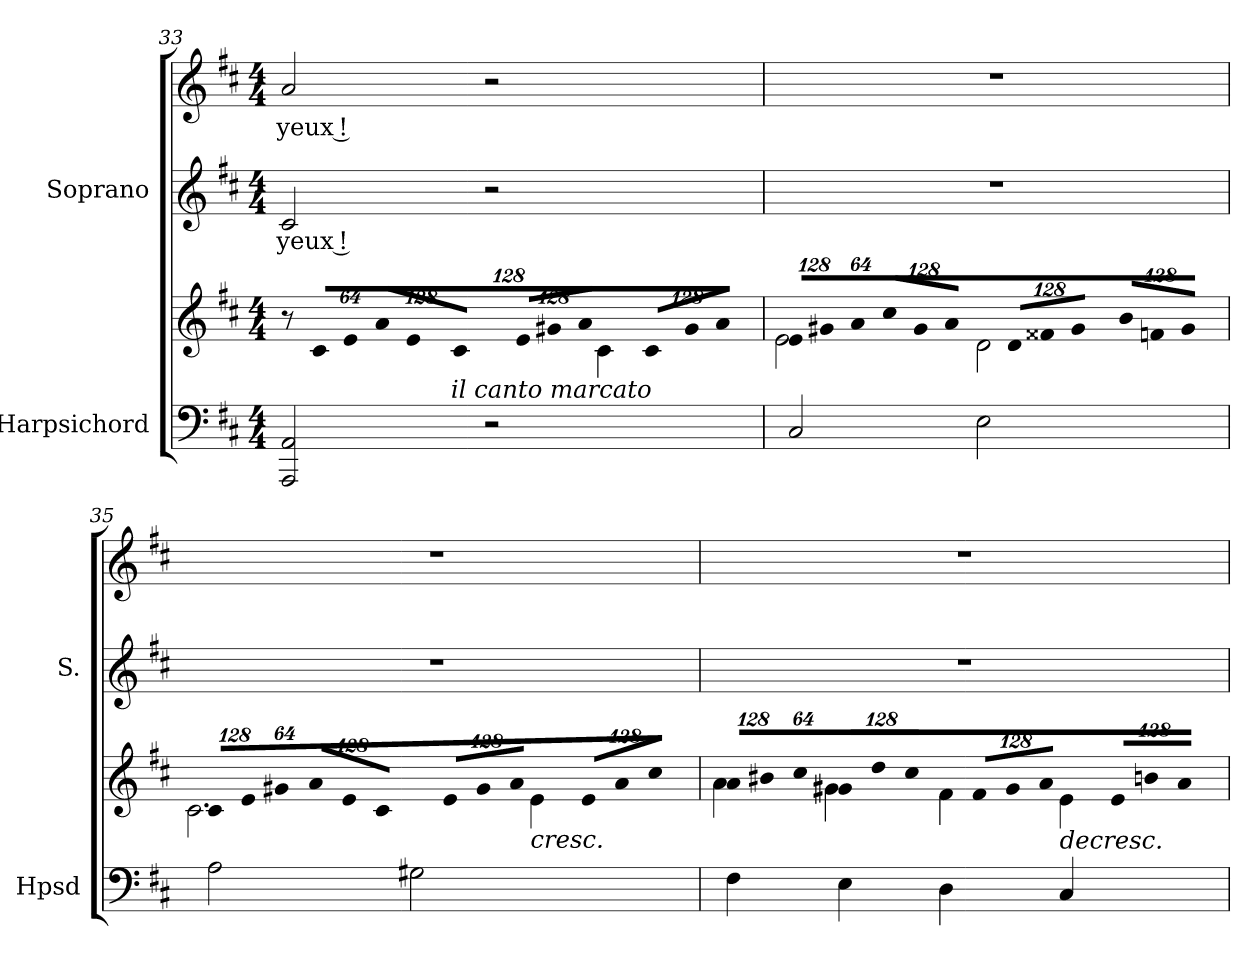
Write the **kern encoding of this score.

**kern	**kern	**dynam	**kern	**text	**kern	**text
*part2	*part2	*part2	*part1	*part1	*part1	*part1
*staff4	*staff3	*staff3/4	*staff2	*staff2	*staff1	*staff1
*I"Harpsichord	*	*	*I"Soprano	*	*	*
*I'Hpsd	*	*	*I'S.	*	*	*
!!LO:LB:g=z
*clefF4	*clefG2	*	*clefG2	*	*clefG2	*
*k[f#c#]	*k[f#c#]	*	*k[f#c#]	*	*k[f#c#]	*
*D:	*D:	*	*D:	*	*D:	*
*M4/4	*M4/4	*	*M4/4	*	*M4/4	*
*	*Xbrackettup	*	*	*	*	*
=33	=33	=33	=33	=33	=33	=33
!	!LO:N:vis=8	!	!	!	!	!
*	*^	*	*	*	*	*
!	!	!	!	!	!LO:LY:b:color=#000000	!	!
!	!	!	!	!	!	!	!LO:LY:b:color=#000000
*^	*	*	*	*	*	*	*
2AAAi/ 2AAi	4ryy	1024%85r	2.ryy	.	2c#i/	-yeux !-	2ai/	-yeux !-
!	!	!LO:N:vis=8	!	!	!	!	!	!
.	.	1024%85c#i/L	.	.	.	.	.	.
!	!	!LO:N:vis=8	!	!	!	!	!	!
.	.	512%43ei/J	.	.	.	.	.	.
!	!	!LO:N:vis=8	!	!	!	!	!	!
.	8ryy	1024%85ai/L	.	.	.	.	.	.
!	!	!LO:N:vis=8	!	!	!	!	!	!
.	.	1024%85ei/	.	.	.	.	.	.
.	32ryy	.	.	.	.	.	.	.
.	128ryy	.	.	.	.	.	.	.
!	!LO:TX:a:i:t=il canto marcato	!	!	!	!	!	!	!
.	2ryy	.	.	.	.	.	.	.
!	!	!LO:N:vis=8	!	!	!	!	!	!
.	.	512%43c#i/J	.	.	.	.	.	.
!	!	!LO:N:vis=8	!	!	!	!	!	!
2r	.	1024%85ei/L	.	.	2r	.	2r	.
!	!	!LO:N:vis=8	!	!	!	!	!	!
.	.	1024%85g#Xi/	.	.	.	.	.	.
!	!	!LO:N:vis=8	!	!	!	!	!	!
.	.	512%43ai/J	.	.	.	.	.	.
!	!	!LO:N:vis=8	!	!	!	!	!	!
.	.	1024%85c#i/L	4c#i\	.	.	.	.	.
!	!	!LO:N:vis=8	!	!	!	!	!	!
.	.	1024%85g#i/	.	.	.	.	.	.
.	16ryy	.	.	.	.	.	.	.
!	!	!LO:N:vis=8	!	!	!	!	!	!
.	.	512%43ai/J	.	.	.	.	.	.
.	64.ryy	.	.	.	.	.	.	.
=34	=34	=34	=34	=34	=34	=34	=34	=34
!LO:TX:b:i:t=Man	!	!	!	!	!	!	!	!
!	!	!LO:N:vis=8	!	!	!	!	!	!
*v	*v	*	*	*	*	*	*	*
2C#i/	1024%85ei/L	2ei\	.	1r	.	1r	.
!	!LO:N:vis=8	!	!	!	!	!	!
.	1024%85g#Xi/	.	.	.	.	.	.
!	!LO:N:vis=8	!	!	!	!	!	!
.	512%43ai/J	.	.	.	.	.	.
!	!LO:N:vis=8	!	!	!	!	!	!
.	1024%85cc#i/L	.	.	.	.	.	.
!	!LO:N:vis=8	!	!	!	!	!	!
.	1024%85g#i/	.	.	.	.	.	.
!	!LO:N:vis=8	!	!	!	!	!	!
.	512%43ai/J	.	.	.	.	.	.
!	!LO:N:vis=8	!	!	!	!	!	!
2Ei\	1024%85di/L	2di\	.	.	.	.	.
!	!LO:N:vis=8	!	!	!	!	!	!
.	1024%85f##Xi/	.	.	.	.	.	.
!	!LO:N:vis=8	!	!	!	!	!	!
.	512%43g#i/J	.	.	.	.	.	.
!	!LO:N:vis=8	!	!	!	!	!	!
.	1024%85bi/L	.	.	.	.	.	.
!	!LO:N:vis=8	!	!	!	!	!	!
.	1024%85fi/	.	.	.	.	.	.
!	!LO:N:vis=8	!	!	!	!	!	!
.	512%43g#i/J	.	.	.	.	.	.
=35	=35	=35	=35	=35	=35	=35	=35
!	!LO:N:vis=8	!	!	!	!	!	!
2Ai\	1024%85c#i/L	2.c#i\	.	1r	.	1r	.
!	!LO:N:vis=8	!	!	!	!	!	!
.	1024%85ei/	.	.	.	.	.	.
!	!LO:N:vis=8	!	!	!	!	!	!
.	512%43g#Xi/J	.	.	.	.	.	.
!	!LO:N:vis=8	!	!	!	!	!	!
.	1024%85ai/L	.	.	.	.	.	.
!	!LO:N:vis=8	!	!	!	!	!	!
.	1024%85ei/	.	.	.	.	.	.
!	!LO:N:vis=8	!	!	!	!	!	!
.	512%43c#i/J	.	.	.	.	.	.
!	!LO:N:vis=8	!	!	!	!	!	!
2G#Xi\	1024%85ei/L	.	[	.	.	.	.
!	!LO:N:vis=8	!	!	!	!	!	!
.	1024%85g#i/	.	.	.	.	.	.
!	!LO:N:vis=8	!	!	!	!	!	!
.	512%43ai/J	.	.	.	.	.	.
!	!LO:N:vis=8	!	!LO:HP:b	!	!	!	!
.	1024%85ei/L	4ei\	<	.	.	.	.
!	!LO:N:vis=8	!	!	!	!	!	!
.	1024%85ai/	.	.	.	.	.	.
!	!LO:N:vis=8	!	!	!	!	!	!
.	512%43cc#i/J	.	.	.	.	.	.
=36	=36	=36	=36	=36	=36	=36	=36
!	!LO:N:vis=8	!	!	!	!	!	!
4F#i\	1024%85ai/L	4ai\	.	1r	.	1r	.
!	!LO:N:vis=8	!	!	!	!	!	!
.	1024%85b#Xi/	.	.	.	.	.	.
!	!LO:N:vis=8	!	!	!	!	!	!
.	512%43cc#i/J	.	.	.	.	.	.
!	!LO:N:vis=8	!	!	!	!	!	!
4Ei\	1024%85g#Xi/L	4g#i\	]	.	.	.	.
!	!LO:N:vis=8	!	!	!	!	!	!
.	1024%85ddi/	.	.	.	.	.	.
!	!LO:N:vis=8	!	!	!	!	!	!
.	512%43cc#i/J	.	.	.	.	.	.
!	!LO:N:vis=8	!	!	!	!	!	!
4Di\	1024%85f#i/L	4f#i\	.	.	.	.	.
!	!LO:N:vis=8	!	!	!	!	!	!
.	1024%85g#i/	.	.	.	.	.	.
!	!LO:N:vis=8	!	!	!	!	!	!
.	512%43ai/J	.	.	.	.	.	.
!	!LO:N:vis=8	!	!LO:HP:b	!	!	!	!
4C#i/	1024%85ei/L	4ei\	>	.	.	.	.
!	!LO:N:vis=8	!	!	!	!	!	!
.	1024%85bni/	.	.	.	.	.	.
!	!LO:N:vis=8	!	!	!	!	!	!
.	512%43ai/J	.	.	.	.	.	.
*	*v	*v	*	*	*	*	*
=	=	=	=	=	=	=
*-	*-	*-	*-	*-	*-	*-
